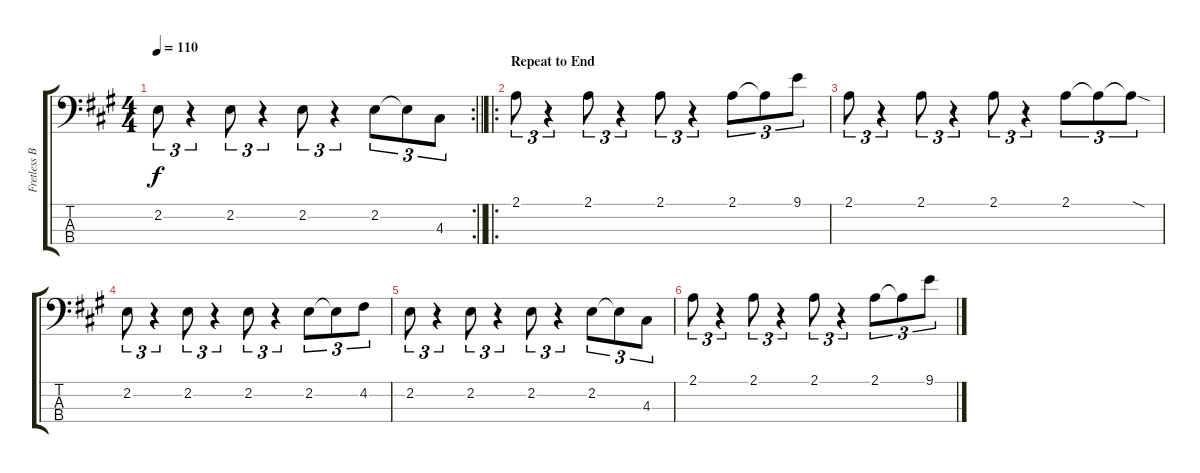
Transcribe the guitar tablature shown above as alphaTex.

\track ("Fretless Bass" "Fretless B") {instrument fretlessbass}
\staff {score tabs}
\tuning (G2 D2 A1 E1) {hide}
\rc 2
\ts (4 4)
\tempo 110
\clef f4
\barLineRight lightlight
\ks a
2.2.8{tu (3 2) dy f} r.4{tu (3 2)} 2.2.8{tu (3 2)} r.4{tu (3 2)} 2.2.8{tu (3 2)} r.4{tu (3 2)} 2.2.8{tu (3 2)} 2.2{t}.8{tu (3 2)} 4.3.8{tu (3 2)} |
\ro
\section ("" "Repeat to End")
2.1.8{tu (3 2)} r.4{tu (3 2)} 2.1.8{tu (3 2)} r.4{tu (3 2)} 2.1.8{tu (3 2)} r.4{tu (3 2)} 2.1.8{tu (3 2)} 2.1{t}.8{tu (3 2)} 9.1.8{tu (3 2)} |
2.1.8{tu (3 2)} r.4{tu (3 2)} 2.1.8{tu (3 2)} r.4{tu (3 2)} 2.1.8{tu (3 2)} r.4{tu (3 2)} 2.1.8{tu (3 2)} 2.1{t}.8{tu (3 2)} 2.1{sod t}.8{tu (3 2)} |
2.2.8{tu (3 2)} r.4{tu (3 2)} 2.2.8{tu (3 2)} r.4{tu (3 2)} 2.2.8{tu (3 2)} r.4{tu (3 2)} 2.2.8{tu (3 2)} 2.2{t}.8{tu (3 2)} 4.2.8{tu (3 2)} |
2.2.8{tu (3 2)} r.4{tu (3 2)} 2.2.8{tu (3 2)} r.4{tu (3 2)} 2.2.8{tu (3 2)} r.4{tu (3 2)} 2.2.8{tu (3 2)} 2.2{t}.8{tu (3 2)} 4.3.8{tu (3 2)} |
2.1.8{tu (3 2)} r.4{tu (3 2)} 2.1.8{tu (3 2)} r.4{tu (3 2)} 2.1.8{tu (3 2)} r.4{tu (3 2)} 2.1.8{tu (3 2)} 2.1{t}.8{tu (3 2)} 9.1.8{tu (3 2)}
